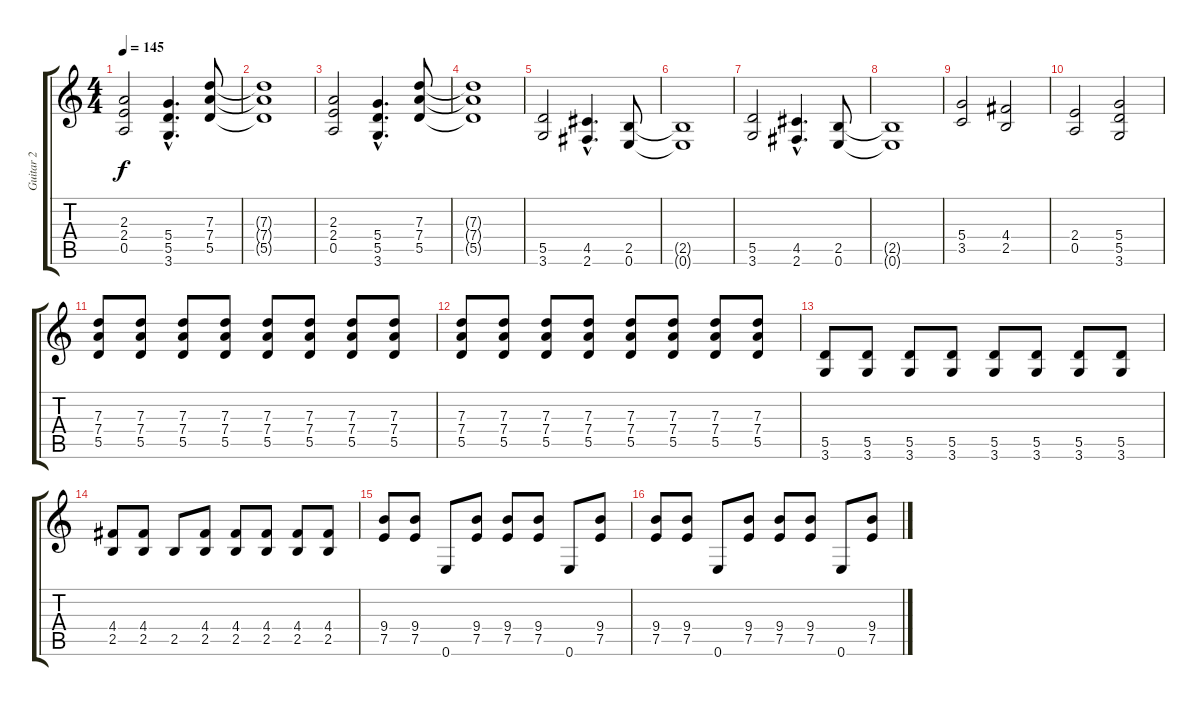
\track ("Guitar 2" "Guitar 2") {instrument overdrivenguitar}
\staff {score tabs}
\tuning (E4 B3 G3 D3 A2 E2) {hide}
\ts (4 4)
\tempo 145
\clef g2
\ks c
(2.3 2.4 0.5).2{dy f} (5.4{hac} 5.5{hac} 3.6{hac}).4{d} (7.3 7.4 5.5).8 |
(7.3{t} 7.4{t} 5.5{t}).1 |
(2.3 2.4 0.5).2 (5.4{hac} 5.5{hac} 3.6{hac}).4{d} (7.3 7.4 5.5).8 |
(7.3{t} 7.4{t} 5.5{t}).1 |
(5.5 3.6).2 (4.5{hac} 2.6{hac}).4{d} (2.5 0.6).8 |
(2.5{t} 0.6{t}).1 |
(5.5 3.6).2 (4.5{hac} 2.6{hac}).4{d} (2.5 0.6).8 |
(2.5{t} 0.6{t}).1 |
(5.4 3.5).2 (4.4 2.5).2 |
(2.4 0.5).2 (5.4 5.5 3.6).2 |
(7.3 7.4 5.5).8 (7.3 7.4 5.5).8 (7.3 7.4 5.5).8 (7.3 7.4 5.5).8 (7.3 7.4 5.5).8 (7.3 7.4 5.5).8 (7.3 7.4 5.5).8 (7.3 7.4 5.5).8 |
(7.3 7.4 5.5).8 (7.3 7.4 5.5).8 (7.3 7.4 5.5).8 (7.3 7.4 5.5).8 (7.3 7.4 5.5).8 (7.3 7.4 5.5).8 (7.3 7.4 5.5).8 (7.3 7.4 5.5).8 |
(5.5 3.6).8 (5.5 3.6).8 (5.5 3.6).8 (5.5 3.6).8 (5.5 3.6).8 (5.5 3.6).8 (5.5 3.6).8 (5.5 3.6).8 |
(4.4 2.5).8 (4.4 2.5).8 2.5.8 (4.4 2.5).8 (4.4 2.5).8 (4.4 2.5).8 (4.4 2.5).8 (4.4 2.5).8 |
(9.4 7.5).8 (9.4 7.5).8 0.6.8 (9.4 7.5).8 (9.4 7.5).8 (9.4 7.5).8 0.6.8 (9.4 7.5).8 |
(9.4 7.5).8 (9.4 7.5).8 0.6.8 (9.4 7.5).8 (9.4 7.5).8 (9.4 7.5).8 0.6.8 (9.4 7.5).8
